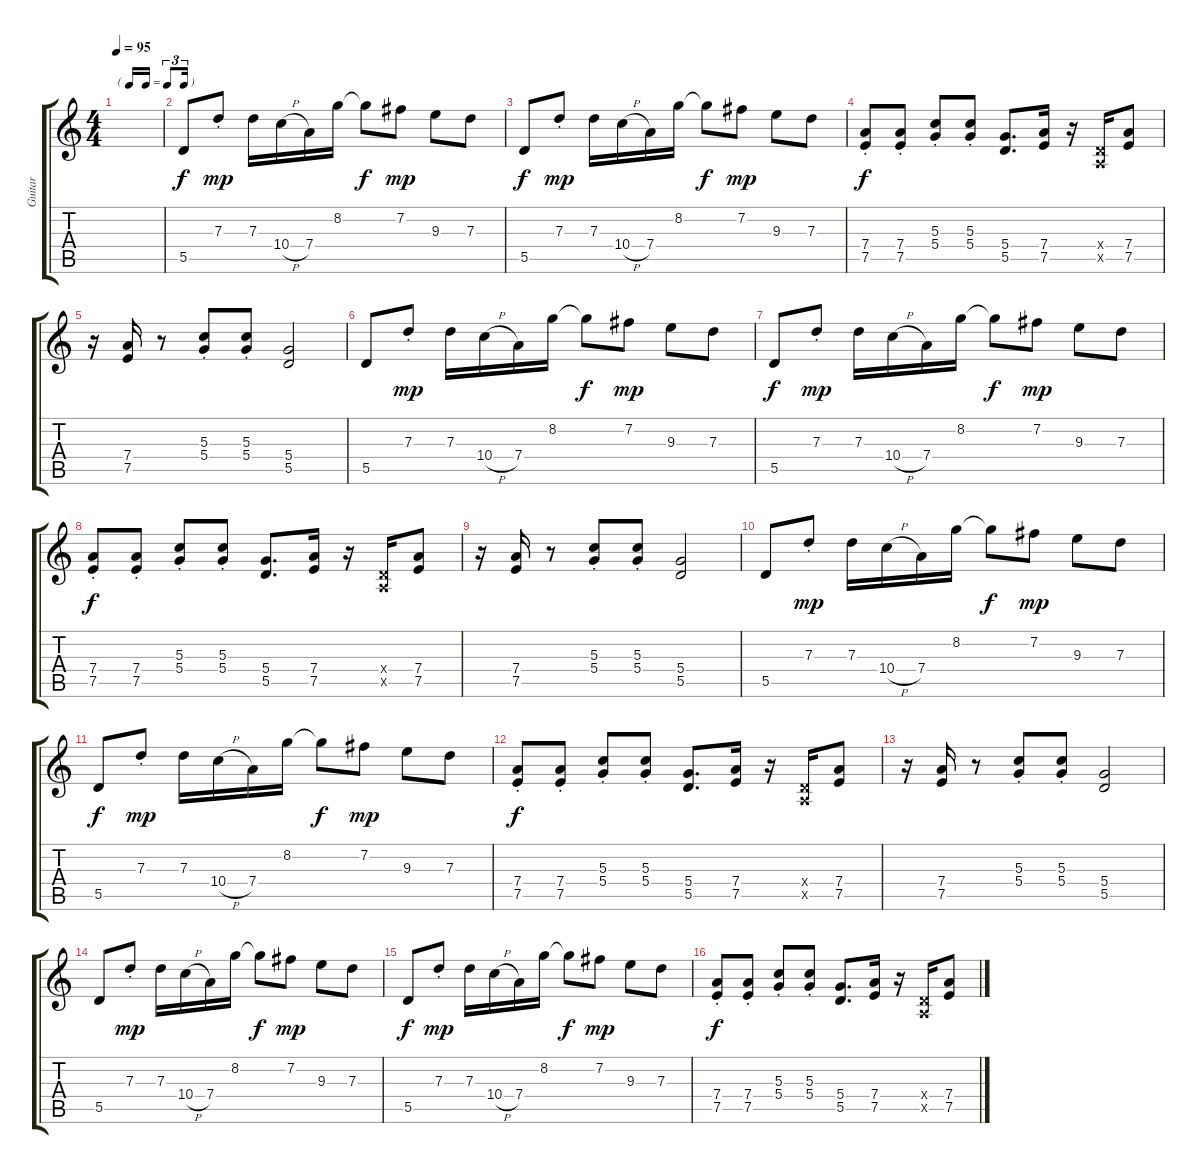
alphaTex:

\track ("Guitar" "Guitar") {instrument overdrivenguitar}
\staff {score tabs}
\tuning (E4 B3 G3 D3 A2 E2) {hide}
\ts (4 4)
\tf triplet16th
\tempo 95
\clef g2
\ks c
|
5.5.8 7.3{st}.8{dy mp} 7.3.16 10.4{h}.16 7.4.16 8.2.16 8.2{t}.8{dy f} 7.2.8{dy mp} 9.3.8 7.3.8 |
5.5.8{dy f} 7.3{st}.8{dy mp} 7.3.16 10.4{h}.16 7.4.16 8.2.16 8.2{t}.8{dy f} 7.2.8{dy mp} 9.3.8 7.3.8 |
(7.4{st} 7.5{st}).8{dy f} (7.4{st} 7.5{st}).8 (5.3{st} 5.4{st}).8 (5.3{st} 5.4{st}).8 (5.4 5.5).8{d} (7.4 7.5).16 r.16 (0.4{x} 0.5{x}).16 (7.4 7.5).8 |
r.16 (7.4 7.5).16 r.8 (5.3{st} 5.4{st}).8 (5.3{st} 5.4{st}).8 (5.4 5.5).2 |
5.5.8 7.3{st}.8{dy mp} 7.3.16 10.4{h}.16 7.4.16 8.2.16 8.2{t}.8{dy f} 7.2.8{dy mp} 9.3.8 7.3.8 |
5.5.8{dy f} 7.3{st}.8{dy mp} 7.3.16 10.4{h}.16 7.4.16 8.2.16 8.2{t}.8{dy f} 7.2.8{dy mp} 9.3.8 7.3.8 |
(7.4{st} 7.5{st}).8{dy f} (7.4{st} 7.5{st}).8 (5.3{st} 5.4{st}).8 (5.3{st} 5.4{st}).8 (5.4 5.5).8{d} (7.4 7.5).16 r.16 (0.4{x} 0.5{x}).16 (7.4 7.5).8 |
r.16 (7.4 7.5).16 r.8 (5.3{st} 5.4{st}).8 (5.3{st} 5.4{st}).8 (5.4 5.5).2 |
5.5.8 7.3{st}.8{dy mp} 7.3.16 10.4{h}.16 7.4.16 8.2.16 8.2{t}.8{dy f} 7.2.8{dy mp} 9.3.8 7.3.8 |
5.5.8{dy f} 7.3{st}.8{dy mp} 7.3.16 10.4{h}.16 7.4.16 8.2.16 8.2{t}.8{dy f} 7.2.8{dy mp} 9.3.8 7.3.8 |
(7.4{st} 7.5{st}).8{dy f} (7.4{st} 7.5{st}).8 (5.3{st} 5.4{st}).8 (5.3{st} 5.4{st}).8 (5.4 5.5).8{d} (7.4 7.5).16 r.16 (0.4{x} 0.5{x}).16 (7.4 7.5).8 |
r.16 (7.4 7.5).16 r.8 (5.3{st} 5.4{st}).8 (5.3{st} 5.4{st}).8 (5.4 5.5).2 |
5.5.8 7.3{st}.8{dy mp} 7.3.16 10.4{h}.16 7.4.16 8.2.16 8.2{t}.8{dy f} 7.2.8{dy mp} 9.3.8 7.3.8 |
5.5.8{dy f} 7.3{st}.8{dy mp} 7.3.16 10.4{h}.16 7.4.16 8.2.16 8.2{t}.8{dy f} 7.2.8{dy mp} 9.3.8 7.3.8 |
(7.4{st} 7.5{st}).8{dy f} (7.4{st} 7.5{st}).8 (5.3{st} 5.4{st}).8 (5.3{st} 5.4{st}).8 (5.4 5.5).8{d} (7.4 7.5).16 r.16 (0.4{x} 0.5{x}).16 (7.4 7.5).8
